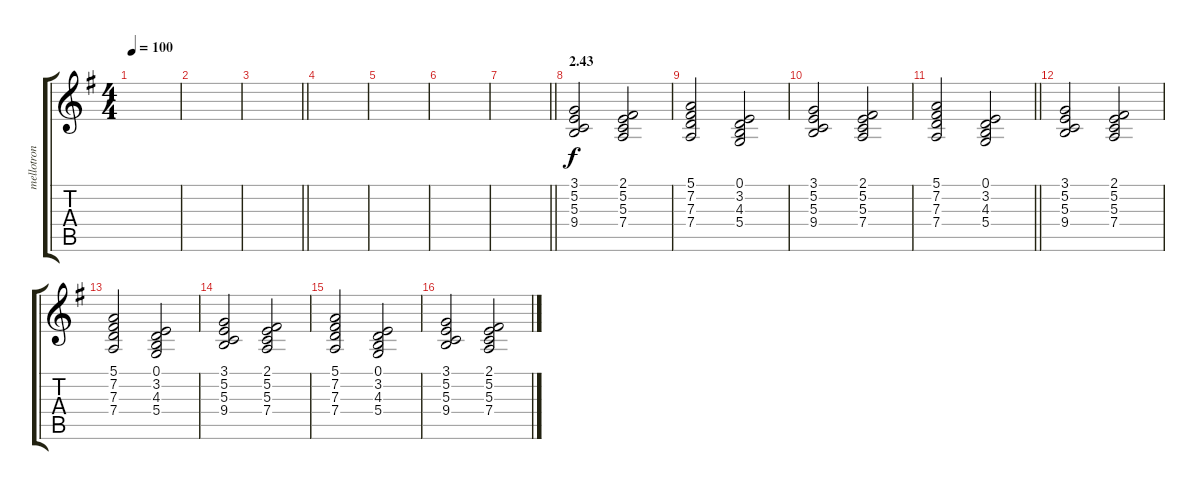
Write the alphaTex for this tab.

\track ("mellotron" "mellotron") {instrument stringensemble1}
\staff {score tabs}
\tuning (E4 B3 G3 D3 A2 E2) {hide}
\ts (4 4)
\tempo 100
\clef g2
\ks g
|
|
\barLineRight lightlight
|
|
|
|
\barLineRight lightlight
|
\section ("" "2.43")
(3.1 5.2 5.3 9.4).2 (2.1 5.2 5.3 7.4).2 |
(5.1 7.2 7.3 7.4).2 (0.1 3.2 4.3 5.4).2 |
(3.1 5.2 5.3 9.4).2 (2.1 5.2 5.3 7.4).2 |
\barLineRight lightlight
(5.1 7.2 7.3 7.4).2 (0.1 3.2 4.3 5.4).2 |
(3.1 5.2 5.3 9.4).2 (2.1 5.2 5.3 7.4).2 |
(5.1 7.2 7.3 7.4).2 (0.1 3.2 4.3 5.4).2 |
(3.1 5.2 5.3 9.4).2 (2.1 5.2 5.3 7.4).2 |
(5.1 7.2 7.3 7.4).2 (0.1 3.2 4.3 5.4).2 |
(3.1 5.2 5.3 9.4).2 (2.1 5.2 5.3 7.4).2
